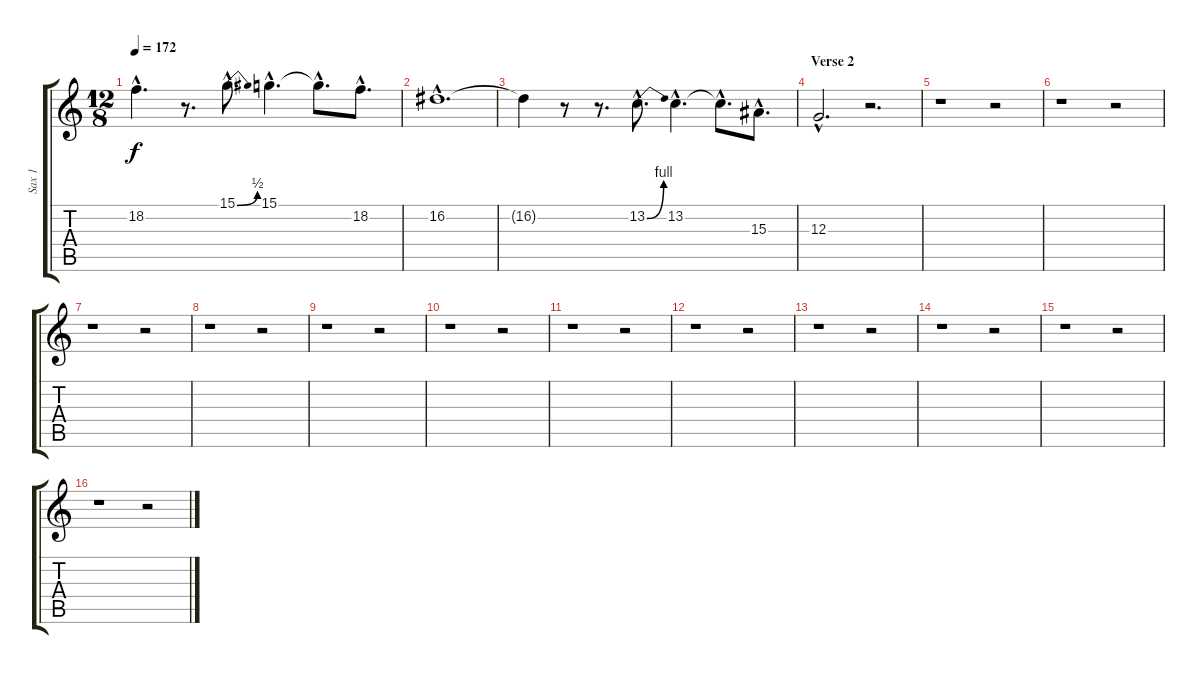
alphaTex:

\track ("Sax 1" "Sax 1") {instrument altosax}
\staff {score tabs}
\tuning (E4 B3 G3 D3 A2 E2) {hide}
\ts (12 8)
\tempo 172
\clef g2
\ks c
18.2{hac}.4{d dy f} r.8{d} 15.1{be (bend 0 0 60 2) hac}.8{d} 15.1{hac}.4{d} 15.1{hac t}.8{d} 18.2{hac}.8{d} |
16.2{hac}.1{d} |
16.2{t}.4 r.8 r.8{d} 13.2{be (bend 0 0 60 4) hac}.8{d} 13.2{hac}.4{d} 13.2{hac t}.8{d} 15.3{hac}.8{d} |
\section ("" "Verse 2")
12.3{hac}.2{d} r.2{d} |
r.1 r.2 |
r.1 r.2 |
r.1 r.2 |
r.1 r.2 |
r.1 r.2 |
r.1 r.2 |
r.1 r.2 |
r.1 r.2 |
r.1 r.2 |
r.1 r.2 |
r.1 r.2 |
r.1 r.2
